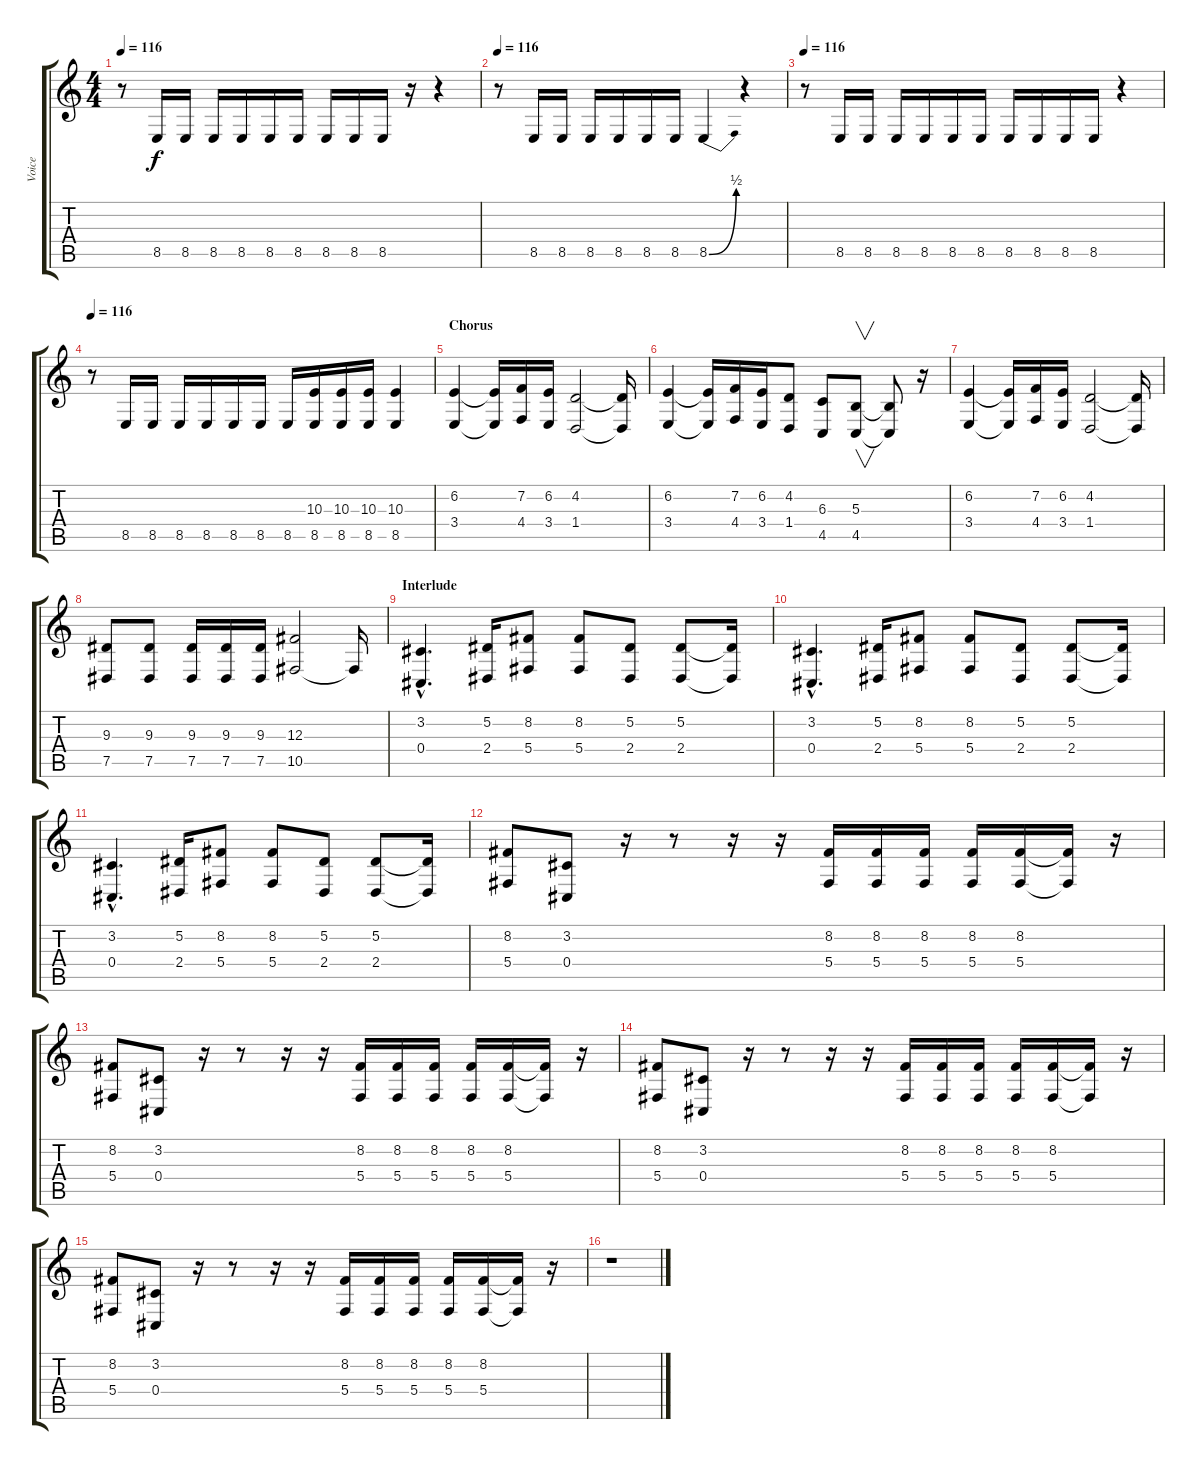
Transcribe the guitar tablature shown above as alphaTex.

\track ("Voice" "Voice") {instrument altosax}
\staff {score tabs}
\tuning (Eb4 Bb3 Gb3 Db3 Ab2 Eb2) {hide}
\ts (4 4)
\tempo 116
\clef g2
\ks c
r.8{dy f} 8.5.16 8.5.16 8.5.16 8.5.16 8.5.16 8.5.16 8.5.16 8.5.16 8.5.16 r.16 r.4 |
\tempo 116
r.8 8.5.16 8.5.16 8.5.16 8.5.16 8.5.16 8.5.16 8.5{be (bend 0 0 60 2)}.4 r.4 |
\tempo 116
r.8 8.5.16 8.5.16 8.5.16 8.5.16 8.5.16 8.5.16 8.5.16 8.5.16 8.5.16 8.5.16 r.4 |
\tempo 116
r.8 8.5.16 8.5.16 8.5.16 8.5.16 8.5.16 8.5.16 8.5.16 (10.3 8.5).16 (10.3 8.5).16 (10.3 8.5).16 (10.3 8.5).4 |
\section ("" "Chorus")
(6.2 3.4).4 (6.2{t} 3.4{t}).16 (7.2 4.4).16 (6.2 3.4).16 (4.2 1.4).2 (4.2{t} 1.4{t}).16 |
(6.2 3.4).4 (6.2{t} 3.4{t}).16 (7.2 4.4).16 (6.2 3.4).16 (4.2 1.4).8 (6.3 4.5).8 (5.3 4.5).8{v} (5.3{t} 4.5{t}).8 r.16 |
(6.2 3.4).4 (6.2{t} 3.4{t}).16 (7.2 4.4).16 (6.2 3.4).16 (4.2 1.4).2 (4.2{t} 1.4{t}).16 |
(9.3 7.5).8 (9.3 7.5).8 (9.3 7.5).16 (9.3 7.5).16 (9.3 7.5).16 (12.3 10.5).2 10.5{t}.16 |
\section ("" "Interlude")
(3.2{hac} 0.4{hac}).4{d} (5.2 2.4).16 (8.2 5.4).8 (8.2 5.4).8 (5.2 2.4).8 (5.2 2.4).8 (5.2{t} 2.4{t}).16 |
(3.2{hac} 0.4{hac}).4{d} (5.2 2.4).16 (8.2 5.4).8 (8.2 5.4).8 (5.2 2.4).8 (5.2 2.4).8 (5.2{t} 2.4{t}).16 |
(3.2{hac} 0.4{hac}).4{d} (5.2 2.4).16 (8.2 5.4).8 (8.2 5.4).8 (5.2 2.4).8 (5.2 2.4).8 (5.2{t} 2.4{t}).16 |
(8.2 5.4).8 (3.2 0.4).8 r.16 r.8 r.16 r.16 (8.2 5.4).16 (8.2 5.4).16 (8.2 5.4).16 (8.2 5.4).16 (8.2 5.4).16 (8.2{t} 5.4{t}).16 r.16 |
(8.2 5.4).8 (3.2 0.4).8 r.16 r.8 r.16 r.16 (8.2 5.4).16 (8.2 5.4).16 (8.2 5.4).16 (8.2 5.4).16 (8.2 5.4).16 (8.2{t} 5.4{t}).16 r.16 |
(8.2 5.4).8 (3.2 0.4).8 r.16 r.8 r.16 r.16 (8.2 5.4).16 (8.2 5.4).16 (8.2 5.4).16 (8.2 5.4).16 (8.2 5.4).16 (8.2{t} 5.4{t}).16 r.16 |
(8.2 5.4).8 (3.2 0.4).8 r.16 r.8 r.16 r.16 (8.2 5.4).16 (8.2 5.4).16 (8.2 5.4).16 (8.2 5.4).16 (8.2 5.4).16 (8.2{t} 5.4{t}).16 r.16 |
r.1
